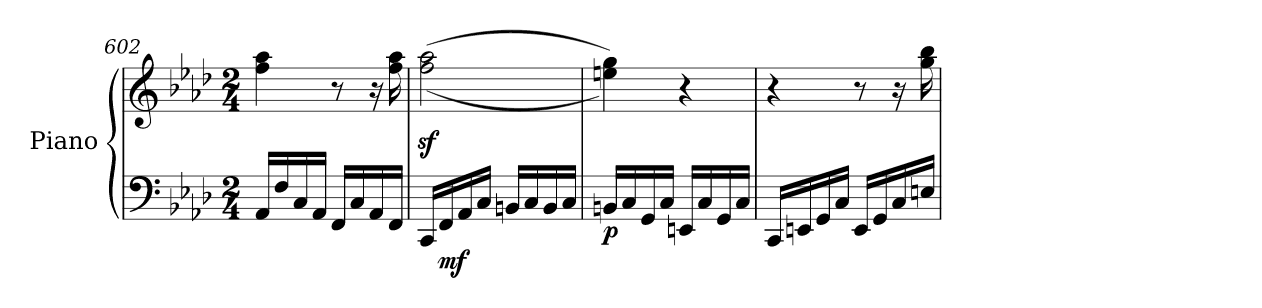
**kern	**kern	**dynam
*part1	*part1	*part1
*staff2	*staff1	*staff1/2
*I"Piano	*	*
*I'Pno.	*	*
*clefF4	*clefG2	*
*k[b-e-a-d-]	*k[b-e-a-d-]	*
*M2/4	*M2/4	*
=602	=602	=602
16AA-/LL	4ff\ 4aa-\	.
16F/	.	.
16C/	.	.
16AA-/JJ	.	.
16FF/LL	8r	.
16C/	.	.
16AA-/	16r	.
16FF/JJ	16ff\ 16aa-\	.
=603	=603	=603
16CC/LL	((2ff\z< 2aa-\z<	.
!	!	!LO:DY:b=2
16FF/	.	mf
16AA-/	.	.
16C/JJ	.	.
16BBn/LL	.	.
16C/	.	.
16BB/	.	.
16C/JJ	.	.
=604	=604	=604
!	!	!LO:DY:b=2
16BBn/LL	4een\ 4gg\))	p
16C/	.	.
16GG/	.	.
16C/JJ	.	.
16EEn/LL	4r	.
16C/	.	.
16GG/	.	.
16C/JJ	.	.
=605	=605	=605
16CC/LL	4r	.
16EEn/	.	.
16GG/	.	.
16C/JJ	.	.
16EE/LL	8r	.
16GG/	.	.
16C/	16r	.
16En/JJ	16gg\ 16bb-\	.
=	=	=
*-	*-	*-
